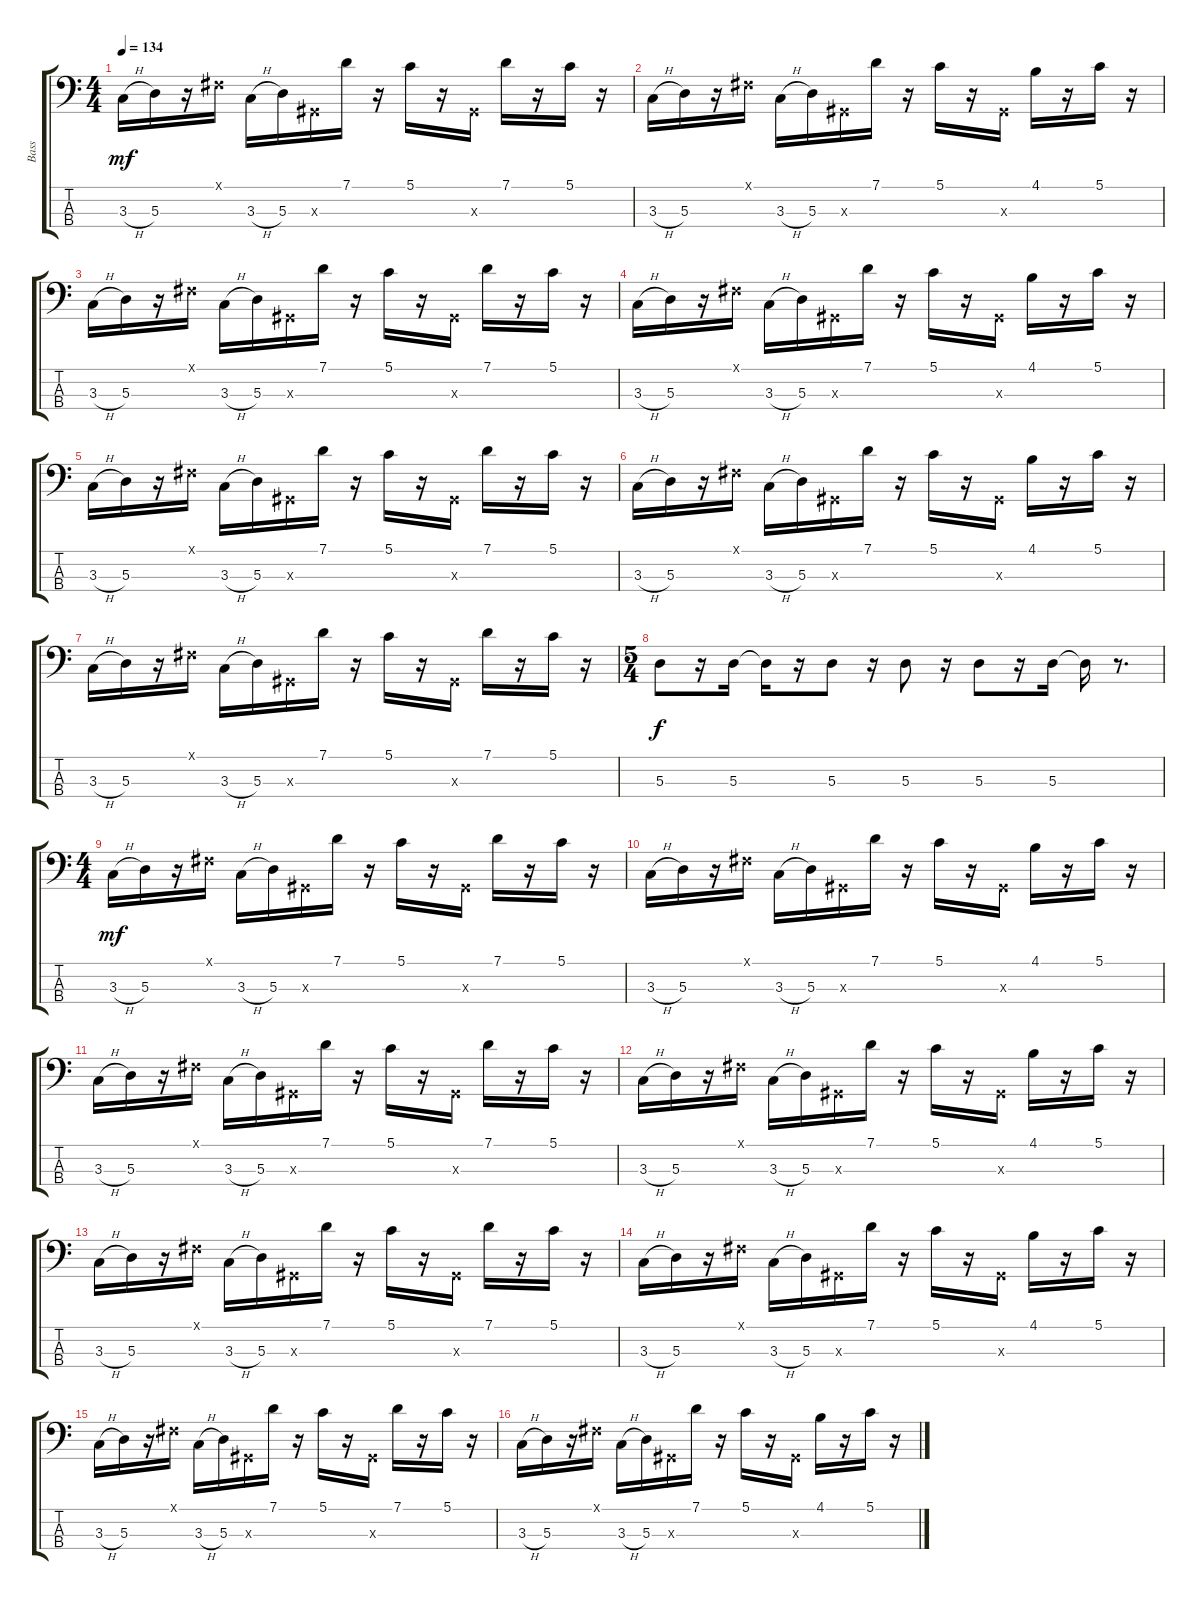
\track ("Bass" "Bass") {instrument slapbass1}
\staff {score tabs}
\tuning (G2 D2 A1 E1) {hide}
\ts (4 4)
\tempo 134
\clef f4
\ks c
3.3{h}.16{dy mf instrument slapbass1} 5.3.16 r.16 -1.1{x}.16 3.3{h}.16 5.3.16 -1.3{x}.16 7.1.16 r.16 5.1.16 r.16 -1.3{x}.16 7.1.16 r.16 5.1.16 r.16 |
3.3{h}.16 5.3.16 r.16 -1.1{x}.16 3.3{h}.16 5.3.16 -1.3{x}.16 7.1.16 r.16 5.1.16 r.16 -1.3{x}.16 4.1.16 r.16 5.1.16 r.16 |
3.3{h}.16 5.3.16 r.16 -1.1{x}.16 3.3{h}.16 5.3.16 -1.3{x}.16 7.1.16 r.16 5.1.16 r.16 -1.3{x}.16 7.1.16 r.16 5.1.16 r.16 |
3.3{h}.16 5.3.16 r.16 -1.1{x}.16 3.3{h}.16 5.3.16 -1.3{x}.16 7.1.16 r.16 5.1.16 r.16 -1.3{x}.16 4.1.16 r.16 5.1.16 r.16 |
3.3{h}.16 5.3.16 r.16 -1.1{x}.16 3.3{h}.16 5.3.16 -1.3{x}.16 7.1.16 r.16 5.1.16 r.16 -1.3{x}.16 7.1.16 r.16 5.1.16 r.16 |
3.3{h}.16 5.3.16 r.16 -1.1{x}.16 3.3{h}.16 5.3.16 -1.3{x}.16 7.1.16 r.16 5.1.16 r.16 -1.3{x}.16 4.1.16 r.16 5.1.16 r.16 |
3.3{h}.16 5.3.16 r.16 -1.1{x}.16 3.3{h}.16 5.3.16 -1.3{x}.16 7.1.16 r.16 5.1.16 r.16 -1.3{x}.16 7.1.16 r.16 5.1.16 r.16 |
\ts (5 4)
5.3.8{dy f} r.16 5.3.16 5.3{t}.16 r.16 5.3.8 r.16 5.3.8 r.16 5.3.8 r.16 5.3.16 5.3{t}.16 r.8{d} |
\ts (4 4)
3.3{h}.16{dy mf} 5.3.16 r.16 -1.1{x}.16 3.3{h}.16 5.3.16 -1.3{x}.16 7.1.16 r.16 5.1.16 r.16 -1.3{x}.16 7.1.16 r.16 5.1.16 r.16 |
3.3{h}.16 5.3.16 r.16 -1.1{x}.16 3.3{h}.16 5.3.16 -1.3{x}.16 7.1.16 r.16 5.1.16 r.16 -1.3{x}.16 4.1.16 r.16 5.1.16 r.16 |
3.3{h}.16 5.3.16 r.16 -1.1{x}.16 3.3{h}.16 5.3.16 -1.3{x}.16 7.1.16 r.16 5.1.16 r.16 -1.3{x}.16 7.1.16 r.16 5.1.16 r.16 |
3.3{h}.16 5.3.16 r.16 -1.1{x}.16 3.3{h}.16 5.3.16 -1.3{x}.16 7.1.16 r.16 5.1.16 r.16 -1.3{x}.16 4.1.16 r.16 5.1.16 r.16 |
3.3{h}.16 5.3.16 r.16 -1.1{x}.16 3.3{h}.16 5.3.16 -1.3{x}.16 7.1.16 r.16 5.1.16 r.16 -1.3{x}.16 7.1.16 r.16 5.1.16 r.16 |
3.3{h}.16 5.3.16 r.16 -1.1{x}.16 3.3{h}.16 5.3.16 -1.3{x}.16 7.1.16 r.16 5.1.16 r.16 -1.3{x}.16 4.1.16 r.16 5.1.16 r.16 |
3.3{h}.16 5.3.16 r.16 -1.1{x}.16 3.3{h}.16 5.3.16 -1.3{x}.16 7.1.16 r.16 5.1.16 r.16 -1.3{x}.16 7.1.16 r.16 5.1.16 r.16 |
3.3{h}.16 5.3.16 r.16 -1.1{x}.16 3.3{h}.16 5.3.16 -1.3{x}.16 7.1.16 r.16 5.1.16 r.16 -1.3{x}.16 4.1.16 r.16 5.1.16 r.16
